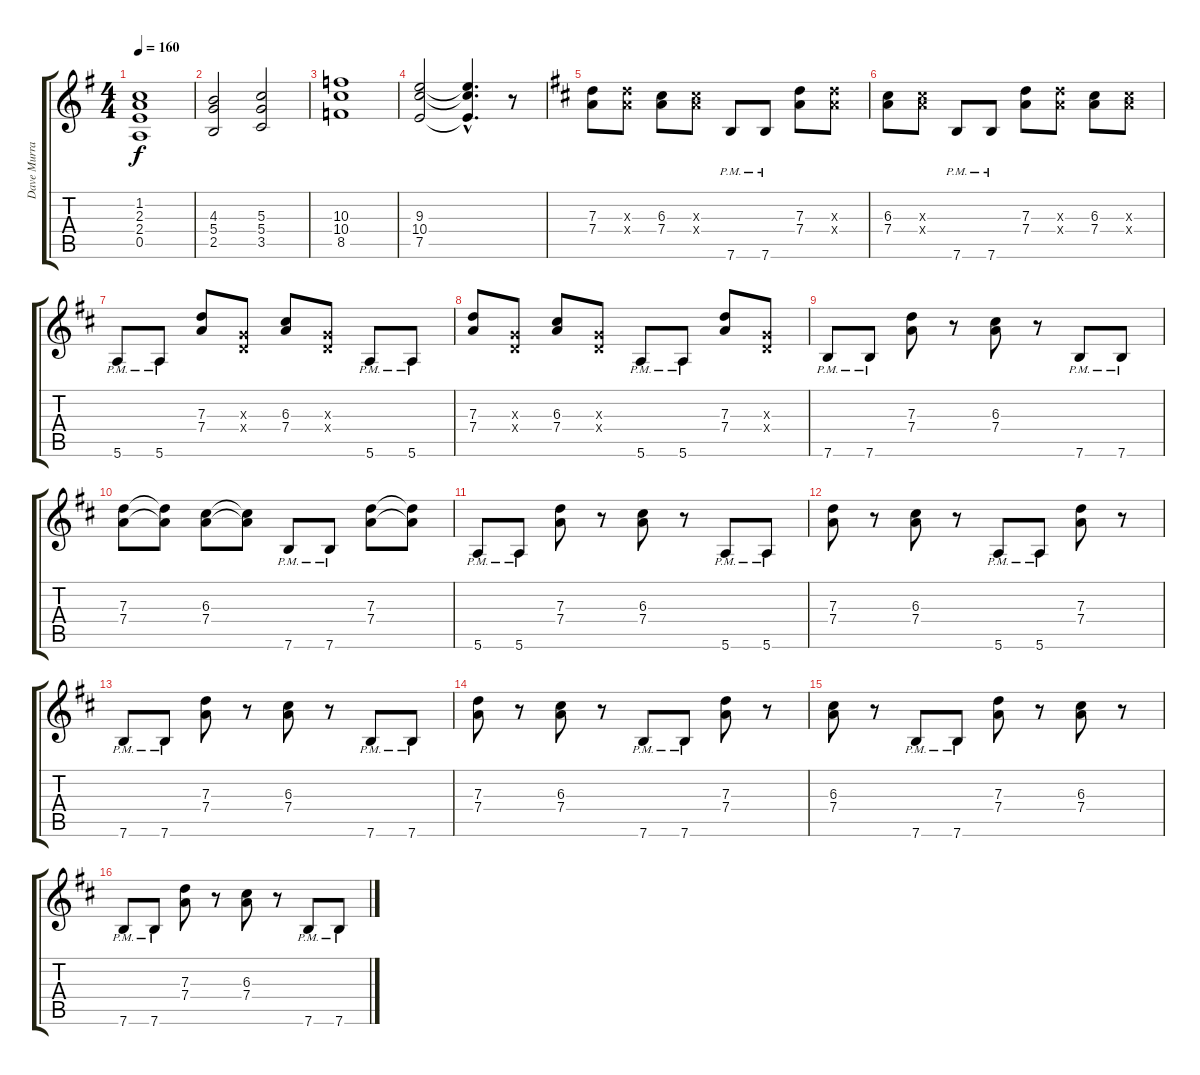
\track ("Dave Murray" "Dave Murra") {instrument overdrivenguitar}
\staff {score tabs}
\tuning (E4 B3 G3 D3 A2 E2) {hide}
\ts (4 4)
\tempo 160
\clef g2
\ks g
(1.2 2.3 2.4 0.5).1{dy f} |
(4.3 5.4 2.5).2 (5.3 5.4 3.5).2 |
(10.3 10.4 8.5).1 |
(9.3 10.4 7.5).2 (9.3{hac t} 10.4{hac t} 7.5{hac t}).4{d} r.8 |
\ks d
(7.3 7.4).8 (7.3{x} 7.4{x}).8 (6.3 7.4).8 (6.3{x} 7.4{x}).8 7.6{pm}.8 7.6{pm}.8 (7.3 7.4).8 (7.3{x} 7.4{x}).8 |
(6.3 7.4).8 (6.3{x} 7.4{x}).8 7.6{pm}.8 7.6{pm}.8 (7.3 7.4).8 (7.3{x} 7.4{x}).8 (6.3 7.4).8 (6.3{x} 7.4{x}).8 |
5.6{pm}.8 5.6{pm}.8 (7.3 7.4).8 (0.3{x} 0.4{x}).8 (6.3 7.4).8 (0.3{x} 0.4{x}).8 5.6{pm}.8 5.6{pm}.8 |
(7.3 7.4).8 (0.3{x} 0.4{x}).8 (6.3 7.4).8 (0.3{x} 0.4{x}).8 5.6{pm}.8 5.6{pm}.8 (7.3 7.4).8 (0.3{x} 0.4{x}).8 |
7.6{pm}.8 7.6{pm}.8 (7.3 7.4).8 r.8 (6.3 7.4).8 r.8 7.6{pm}.8 7.6{pm}.8 |
(7.3 7.4).8 (7.3{t} 7.4{t}).8 (6.3 7.4).8 (6.3{t} 7.4{t}).8 7.6{pm}.8 7.6{pm}.8 (7.3 7.4).8 (7.3{t} 7.4{t}).8 |
5.6{pm}.8 5.6{pm}.8 (7.3 7.4).8 r.8 (6.3 7.4).8 r.8 5.6{pm}.8 5.6{pm}.8 |
(7.3 7.4).8 r.8 (6.3 7.4).8 r.8 5.6{pm}.8 5.6{pm}.8 (7.3 7.4).8 r.8 |
7.6{pm}.8 7.6{pm}.8 (7.3 7.4).8 r.8 (6.3 7.4).8 r.8 7.6{pm}.8 7.6{pm}.8 |
(7.3 7.4).8 r.8 (6.3 7.4).8 r.8 7.6{pm}.8 7.6{pm}.8 (7.3 7.4).8 r.8 |
(6.3 7.4).8 r.8 7.6{pm}.8 7.6{pm}.8 (7.3 7.4).8 r.8 (6.3 7.4).8 r.8 |
7.6{pm}.8 7.6{pm}.8 (7.3 7.4).8 r.8 (6.3 7.4).8 r.8 7.6{pm}.8 7.6{pm}.8
